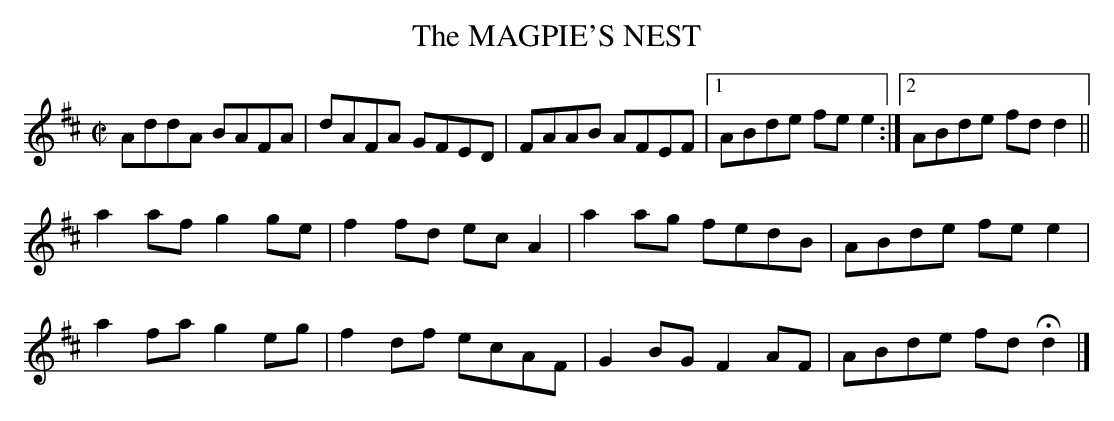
X:1
T:MAGPIE'S NEST, The
M:C|
L:1/8
K:D
AddA BAFA|dAFA GFED|FAAB AFEF|1 ABde fee2:|\
[2 ABde fdd2||
a2af g2ge|f2fd ecA2|a2ag fedB|ABde fee2|
a2fa g2eg|f2df ecAF|G2BG F2AF|ABde fdHd2|]
